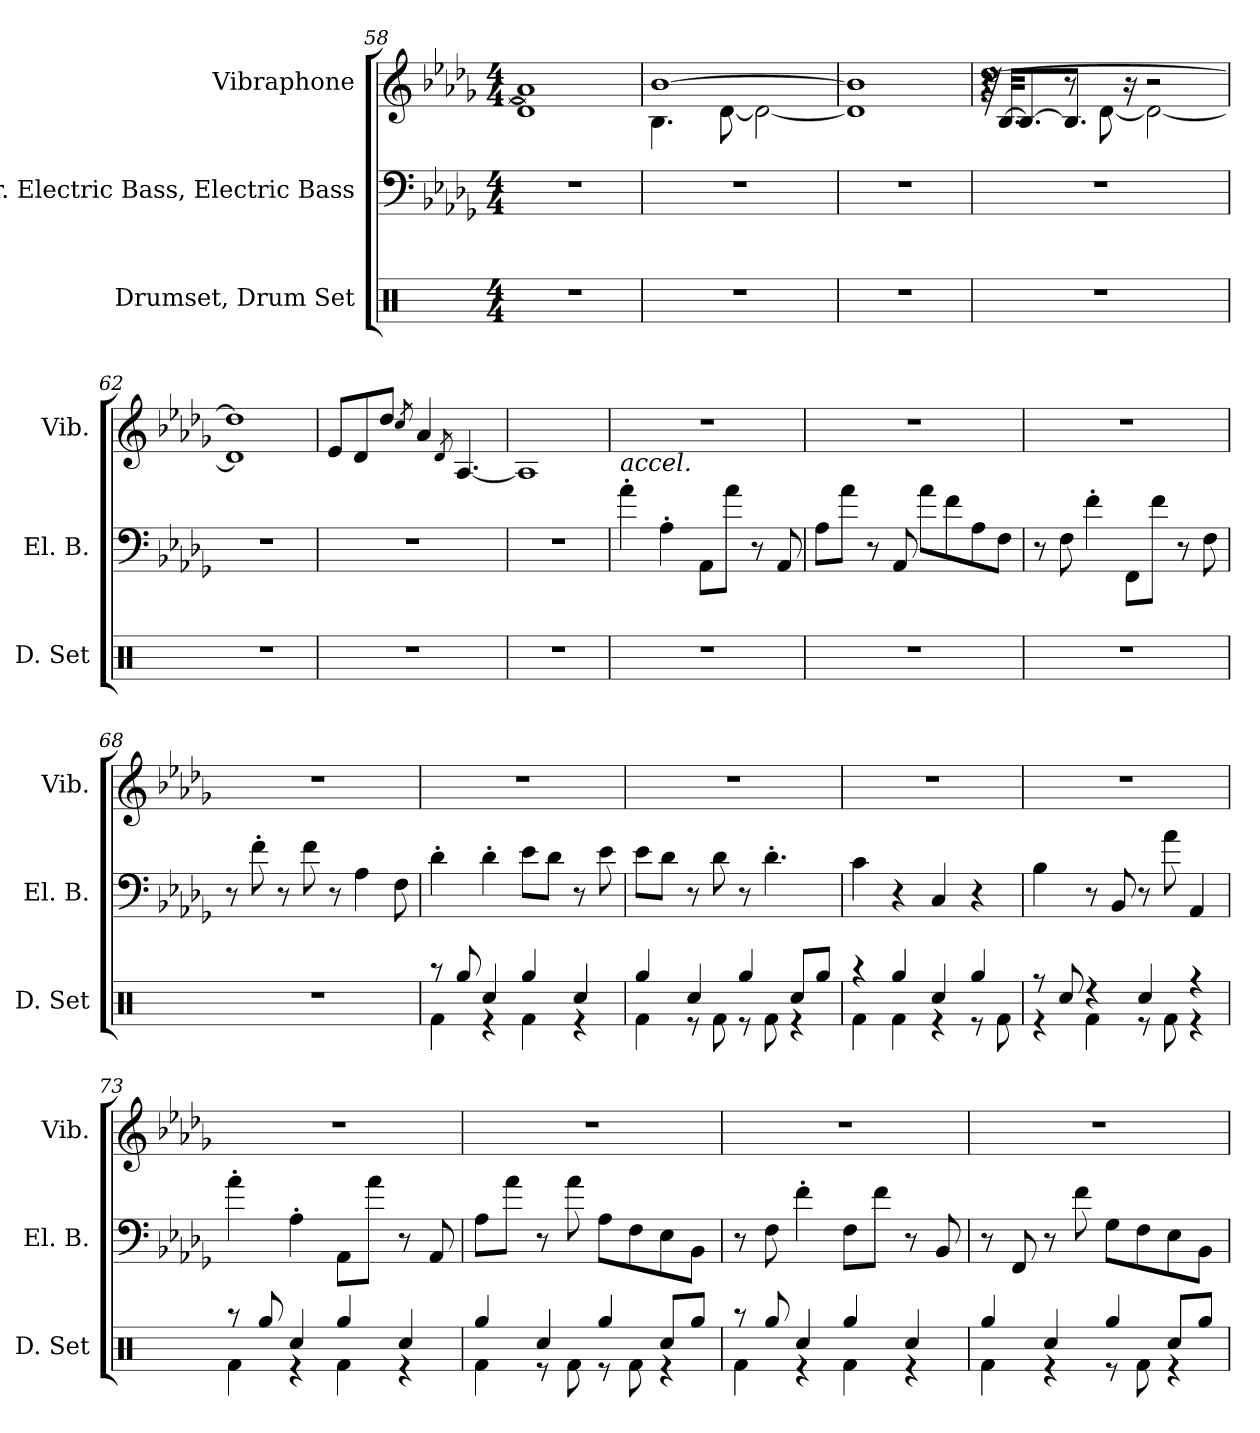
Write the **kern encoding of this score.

**kern	**kern	**kern
*part3	*part2	*part1
*staff3	*staff2	*staff1
*I"Drumset, Drum Set	*I"6-str. Electric Bass, Electric Bass	*I"Vibraphone
*I'D. Set	*I'El. B.	*I'Vib.
*clefX	*clefF4	*clefG2
*	*ITrd7c12	*
*k[]	*k[b-e-a-d-g-]	*k[b-e-a-d-g-]
*M4/4	*M4/4	*M4/4
=58	=58	=58
*	*	*^
1r	1r	1a-]	1d-]
=59	=59	=59	=59
1r	1r	[1b-	4.B-\
.	.	.	[8d-\
.	.	.	2d-\_
=60	=60	=60	=60
1r	1r	1b-]	1d-]
!!LO:LB:g=z
=61	=61	=61	=61
*	*	*	*^
1r	1r	[1dd-	4r	64r
.	.	.	.	[32.B-/KKL
.	.	.	.	8.B-/_
.	.	.	8r	8.B-/J]
.	.	.	[8d-\	.
.	.	.	.	16r
.	.	.	2d-\_	2r
*	*	*	*v	*v
=62	=62	=62	=62
1r	1r	1dd-]	1d-]
*	*	*v	*v
=63	=63	=63
*	*	*MM70
1r	1r	8e-/L
.	.	8d-/
.	.	8dd-/J
.	.	8qcc/
.	.	4a-/
.	.	8qd-/
.	.	[4.A-/
=64	=64	=64
1r	1r	1A-]
!!LO:PB:g=z
=65	=65	=65
*	*	*MM60
!	!LO:TX:a:i:t=accel.	!
*	*	*^
1r	4A-'\	1r	2..ryy
.	4AA-'\	.	.
.	8AAA-\L	.	.
.	8A-\J	.	.
.	8r	.	.
*	*	*MM70	*
.	8AAA-/	.	8ryy
=66	=66	=66	=66
1r	8AA-\L	1r	4.ryy
.	8A-\J	.	.
.	8r	.	.
*	*	*MM80	*
.	8AAA-/	.	2ryy
.	8A-\L	.	.
.	8F\	.	.
.	8AA-\	.	.
.	8FF\J	.	8ryy
=67	=67	=67	=67
*	*	*MM90	*
1r	8r	1r	2ryy
.	8FF\	.	.
.	4F'\	.	.
.	8FFF\L	.	8ryy
*	*	*MM100	*
.	8F\J	.	4.ryy
.	8r	.	.
.	8FF\	.	.
=68	=68	=68	=68
1r	8r	1r	4.ryy
.	8F'\	.	.
.	8r	.	.
*	*	*MM110	*
.	8F\	.	2ryy
.	8r	.	.
.	4AA-\	.	.
.	8FF\	.	8ryy
!!LO:LB:g=z	!!
=69	=69	=69	=69
*	*	*MM120	*
*^	*	*	*
8r	4Rf\	4D-'\	1r	2.ryy
8Rgg/	.	.	.	.
4Rcc/	4r	4D-'\	.	.
4Rgg/	4Rf\	8E-\L	.	.
.	.	8D-\J	.	.
*	*	*	*MM130	*
4Rcc/	4r	8r	.	4ryy
.	.	8E-\	.	.
*	*	*	*v	*v
=70	=70	=70	=70
4Rgg/	4Rf\	8E-\L	1r
.	.	8D-\J	.
4Rcc/	8r	8r	.
.	8Rf\	8D-\	.
4Rgg/	8r	8r	.
.	8Rf\	4.D-'\	.
8Rcc/L	4r	.	.
8Rgg/J	.	.	.
=71	=71	=71	=71
*	*	*	*MM140
4r	4Rf\	4C\	1r
4Rgg/	4Rf\	4r	.
4Rcc/	4r	4CC/	.
4Rgg/	8r	4r	.
.	8Rf\	.	.
=72	=72	=72	=72
8r	4r	4BB-\	1r
8Rcc/	.	.	.
4r	4Rf\	8r	.
.	.	8BBB-/	.
4Rcc/	8r	8r	.
.	8Rf\	8A-\	.
4r	4r	4AAA-/	.
!!LO:LB:g=z
=73	=73	=73	=73
*	*	*	*MM146
8r	4Rf\	4A-'\	1r
8Rgg/	.	.	.
4Rcc/	4r	4AA-'\	.
4Rgg/	4Rf\	8AAA-\L	.
.	.	8A-\J	.
4Rcc/	4r	8r	.
.	.	8AAA-/	.
=74	=74	=74	=74
4Rgg/	4Rf\	8AA-\L	1r
.	.	8A-\J	.
4Rcc/	8r	8r	.
.	8Rf\	8A-\	.
4Rgg/	8r	8AA-\L	.
.	8Rf\	8FF\	.
8Rcc/L	4r	8EE-\	.
8Rgg/J	.	8BBB-\J	.
=75	=75	=75	=75
8r	4Rf\	8r	1r
8Rgg/	.	8FF\	.
4Rcc/	4r	4F'\	.
4Rgg/	4Rf\	8FF\L	.
.	.	8F\J	.
4Rcc/	4r	8r	.
.	.	8BBB-/	.
=76	=76	=76	=76
4Rgg/	4Rf\	8r	1r
.	.	8FFF/	.
4Rcc/	4r	8r	.
.	.	8F\	.
4Rgg/	8r	8GG-\L	.
.	8Rf\	8FF\	.
8Rcc/L	4r	8EE-\	.
8Rgg/J	.	8BBB-\J	.
*v	*v	*	*
=	=	=
*-	*-	*-
